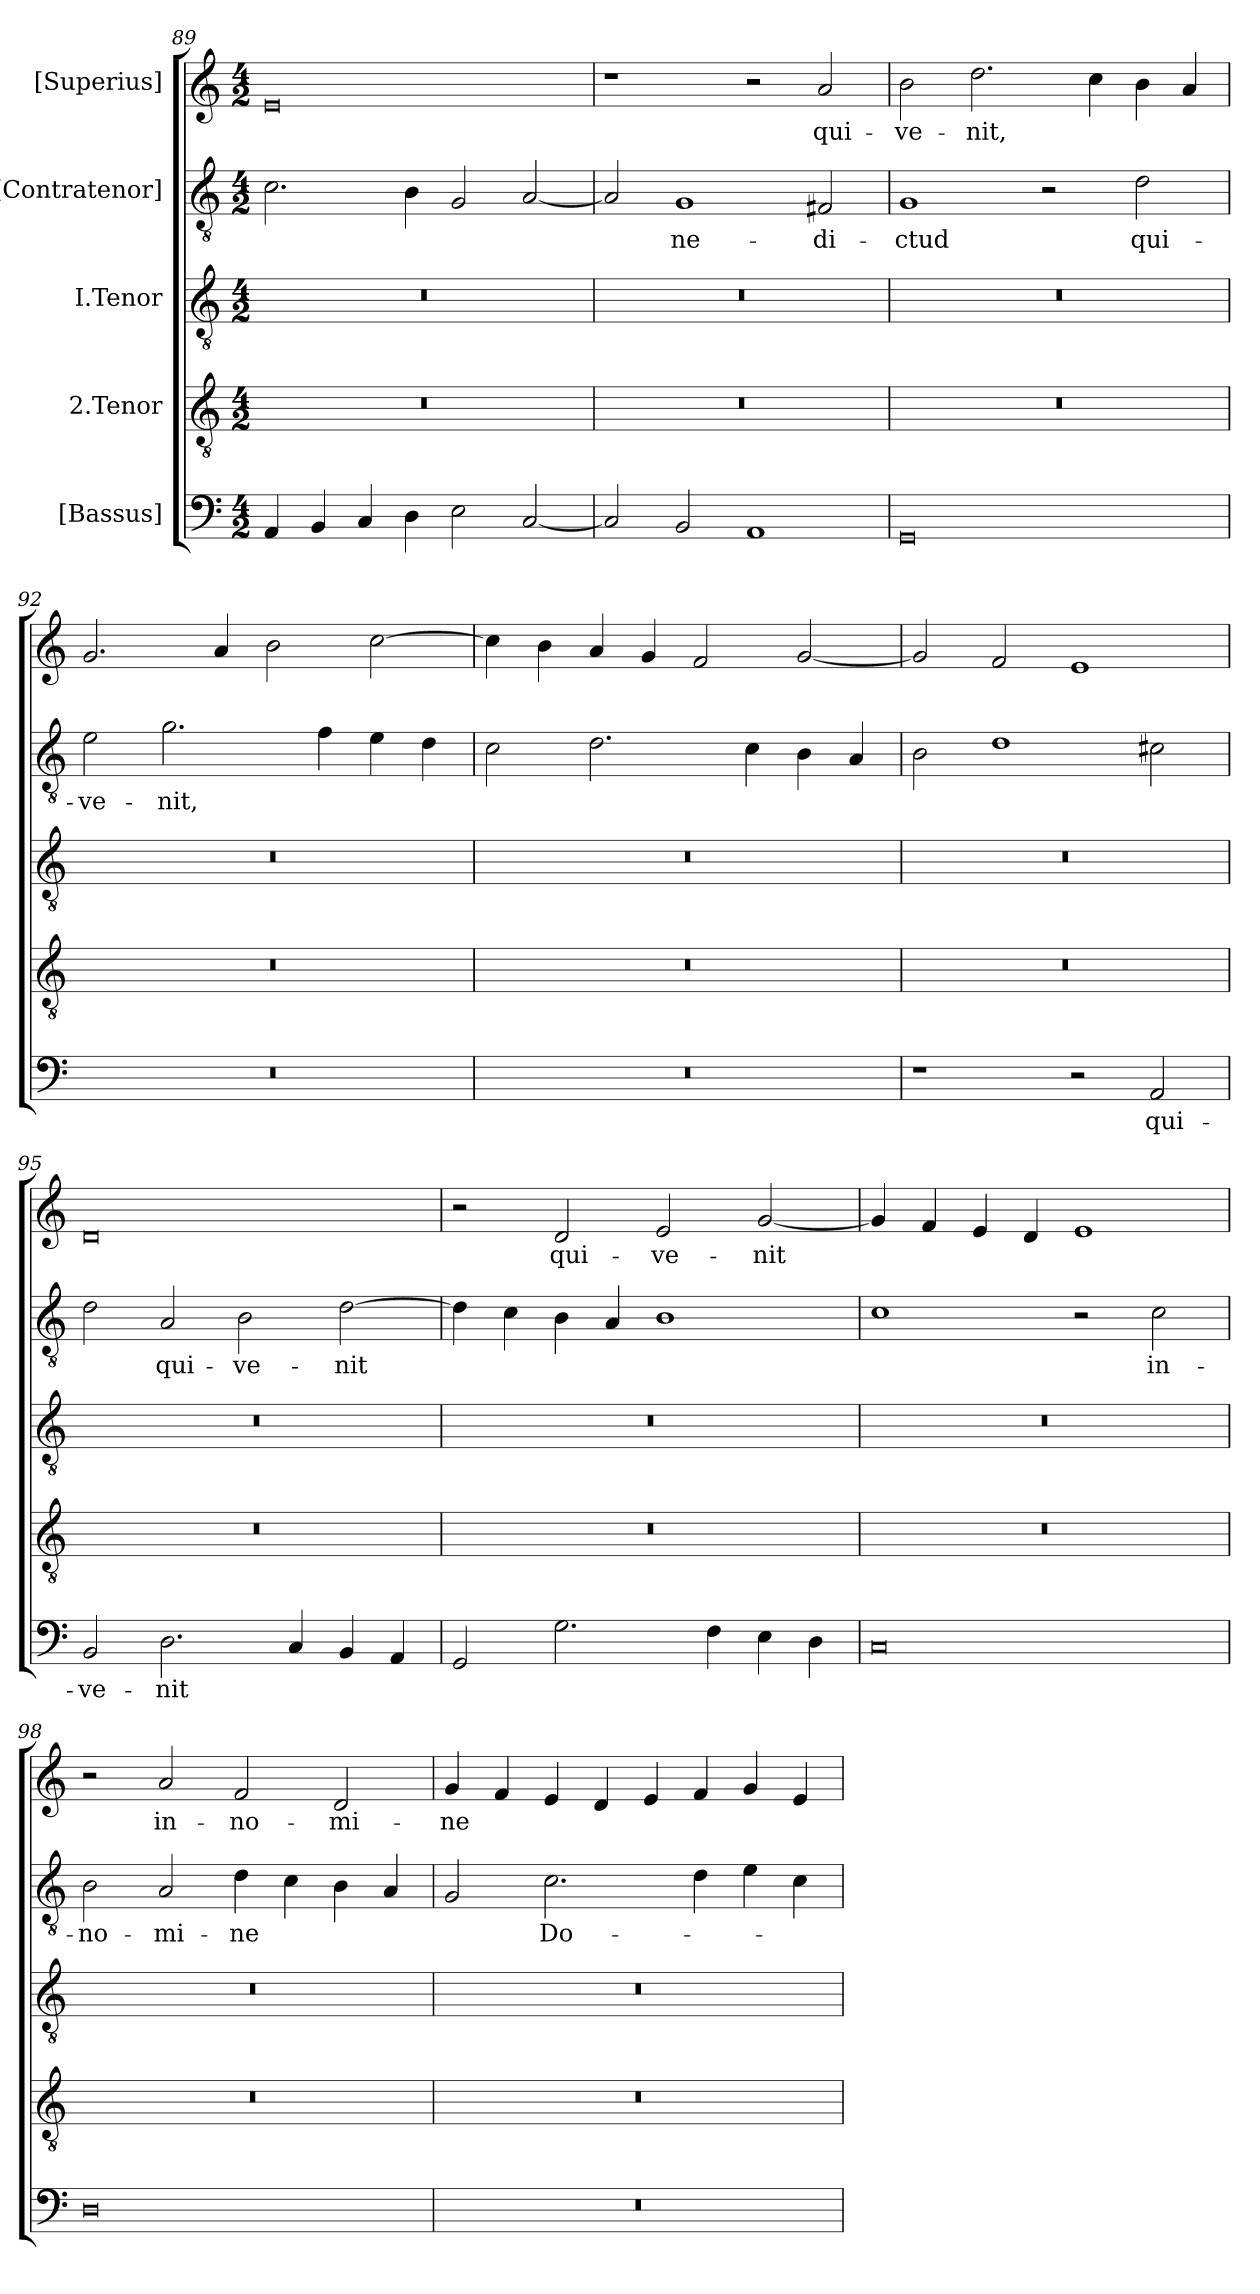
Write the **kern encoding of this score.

**kern	**text	**kern	**kern	**kern	**text	**kern	**text
*part5	*part5	*part4	*part3	*part2	*part2	*part1	*part1
*staff5	*staff5	*staff4	*staff3	*staff2	*staff2	*staff1	*staff1
*I"[Bassus]	*	*I"2.Tenor	*I"I.Tenor	*I"[Contratenor]	*	*I"[Superius]	*
*clefF4	*	*clefGv2	*clefGv2	*clefGv2	*	*clefG2	*
*k[]	*	*k[]	*k[]	*k[]	*	*k[]	*
*M4/2	*	*M4/2	*M4/2	*M4/2	*	*M4/2	*
=89	=89	=89	=89	=89	=89	=89	=89
4AA/	.	0r	0r	2.c\	.	0e/	.
4BB/	.	.	.	.	.	.	.
4C/	.	.	.	.	.	.	.
4D\	.	.	.	4B\	.	.	.
2E\	.	.	.	2G/	.	.	.
[2C/	.	.	.	[2A/	.	.	.
=90	=90	=90	=90	=90	=90	=90	=90
2C/]	.	0r	0r	2A/]	.	1r	.
2BB/	.	.	.	1G/	-ne-	.	.
1AA/	.	.	.	.	.	2r	.
.	.	.	.	2F#X/	-di-	2a/	qui-
=91	=91	=91	=91	=91	=91	=91	=91
0GG/	.	0r	0r	1G/	-ctud	2b\	ve-
.	.	.	.	.	.	2.dd\	-nit,
.	.	.	.	2r	.	.	.
.	.	.	.	.	.	4cc\	.
.	.	.	.	2d\	qui-	4b\	.
.	.	.	.	.	.	4a/	.
=92	=92	=92	=92	=92	=92	=92	=92
0r	.	0r	0r	2e\	ve-	2.g/	.
.	.	.	.	2.g\	-nit,	.	.
.	.	.	.	.	.	4a/	.
.	.	.	.	.	.	2b\	.
.	.	.	.	4f\	.	.	.
.	.	.	.	4e\	.	[2cc\	.
.	.	.	.	4d\	.	.	.
=93	=93	=93	=93	=93	=93	=93	=93
0r	.	0r	0r	2c\	.	4cc\]	.
.	.	.	.	.	.	4b\	.
.	.	.	.	2.d\	.	4a/	.
.	.	.	.	.	.	4g/	.
.	.	.	.	.	.	2f/	.
.	.	.	.	4c\	.	.	.
.	.	.	.	4B\	.	[2g/	.
.	.	.	.	4A/	.	.	.
=94	=94	=94	=94	=94	=94	=94	=94
1r	.	0r	0r	2B\	.	2g/]	.
.	.	.	.	1d\	.	2f/	.
2r	.	.	.	.	.	1e/	.
2AA/	qui-	.	.	2c#X\	.	.	.
=95	=95	=95	=95	=95	=95	=95	=95
2BB/	ve-	0r	0r	2d\	.	0d/	.
2.D\	-nit	.	.	2A/	qui-	.	.
.	.	.	.	2B\	ve-	.	.
4C/	.	.	.	.	.	.	.
4BB/	.	.	.	[2d\	-nit	.	.
4AA/	.	.	.	.	.	.	.
=96	=96	=96	=96	=96	=96	=96	=96
2GG/	.	0r	0r	4d\]	.	2r	.
.	.	.	.	4c\	.	.	.
2.G\	.	.	.	4B\	.	2d/	qui-
.	.	.	.	4A/	.	.	.
.	.	.	.	1B\	.	2e/	ve-
4F\	.	.	.	.	.	.	.
4E\	.	.	.	.	.	[2g/	-nit
4D\	.	.	.	.	.	.	.
=97	=97	=97	=97	=97	=97	=97	=97
0C/	.	0r	0r	1c\	.	4g/]	.
.	.	.	.	.	.	4f/	.
.	.	.	.	.	.	4e/	.
.	.	.	.	.	.	4d/	.
.	.	.	.	2r	.	1e/	.
.	.	.	.	2c\	in-	.	.
=98	=98	=98	=98	=98	=98	=98	=98
0D\	.	0r	0r	2B\	no-	2r	.
.	.	.	.	2A/	-mi-	2a/	in-
.	.	.	.	4d\	-ne	2f/	no-
.	.	.	.	4c\	.	.	.
.	.	.	.	4B\	.	2d/	-mi-
.	.	.	.	4A/	.	.	.
=99	=99	=99	=99	=99	=99	=99	=99
0r	.	0r	0r	2G/	.	4g/	-ne
.	.	.	.	.	.	4f/	.
.	.	.	.	2.c\	Do-	4e/	.
.	.	.	.	.	.	4d/	.
.	.	.	.	.	.	4e/	.
.	.	.	.	4d\	.	4f/	.
.	.	.	.	4e\	.	4g/	.
.	.	.	.	4c\	.	4e/	.
=	=	=	=	=	=	=	=
*-	*-	*-	*-	*-	*-	*-	*-
